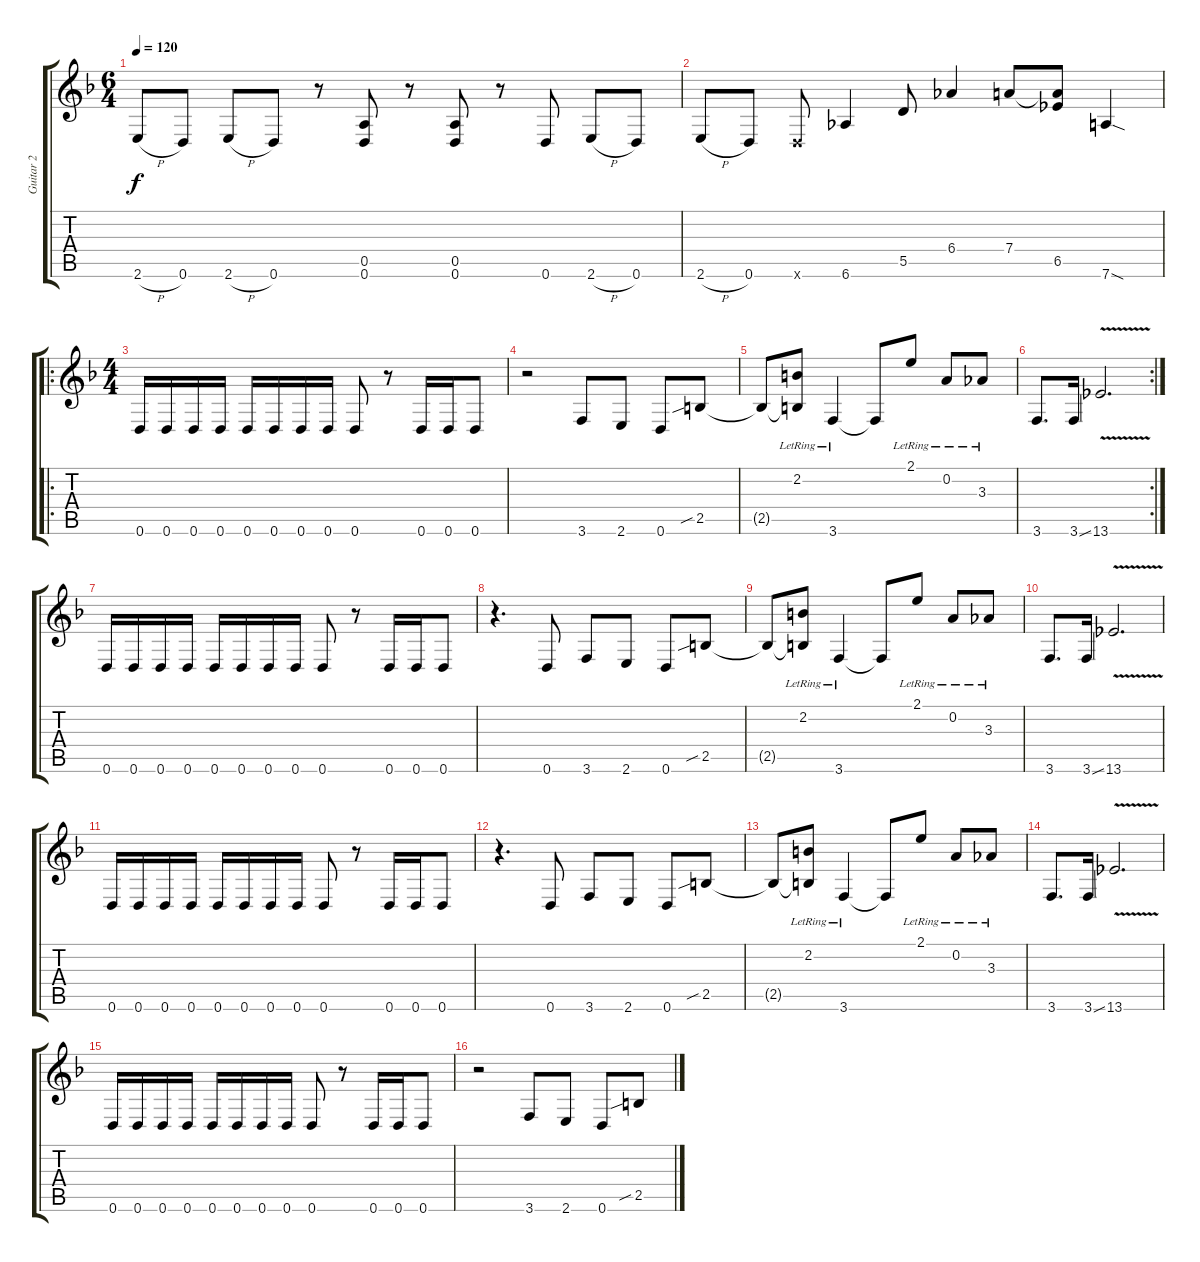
\track ("Guitar 2" "Guitar 2") {instrument distortionguitar}
\staff {score tabs}
\tuning (D4 A3 F3 D3 A2 D2) {hide}
\ts (6 4)
\tempo 120
\clef g2
\ks f
2.6{h}.8{dy f} 0.6.8 2.6{h}.8 0.6.8 r.8 (0.5 0.6).8 r.8 (0.5 0.6).8 r.8 0.6.8 2.6{h}.8 0.6.8 |
2.6{h}.8 0.6.8 0.6{x}.8 6.6.4 5.5.8 6.4.4 7.4.8 (7.4{t} 6.5).8 7.6{sod}.4 |
\ro
\ts (4 4)
0.6.16 0.6.16 0.6.16 0.6.16 0.6.16 0.6.16 0.6.16 0.6.16 0.6.8 r.8 0.6.16 0.6.16 0.6.8 |
r.2 3.6.8 2.6.8 0.6.8 2.5{sib}.8 |
2.5{t}.8 (2.2{lr} 2.5{t}).8 3.6{lr}.4 3.6{t}.8 2.1{lr}.8 0.2{lr}.8 3.3{lr}.8 |
\rc 2
3.6.8{d} 3.6{ss}.16 13.6{v}.2{d} |
0.6.16 0.6.16 0.6.16 0.6.16 0.6.16 0.6.16 0.6.16 0.6.16 0.6.8 r.8 0.6.16 0.6.16 0.6.8 |
r.4{d} 0.6.8 3.6.8 2.6.8 0.6.8 2.5{sib}.8 |
2.5{t}.8 (2.2{lr} 2.5{t}).8 3.6{lr}.4 3.6{t}.8 2.1{lr}.8 0.2{lr}.8 3.3{lr}.8 |
3.6.8{d} 3.6{ss}.16 13.6{v}.2{d} |
0.6.16 0.6.16 0.6.16 0.6.16 0.6.16 0.6.16 0.6.16 0.6.16 0.6.8 r.8 0.6.16 0.6.16 0.6.8 |
r.4{d} 0.6.8 3.6.8 2.6.8 0.6.8 2.5{sib}.8 |
2.5{t}.8 (2.2{lr} 2.5{t}).8 3.6{lr}.4 3.6{t}.8 2.1{lr}.8 0.2{lr}.8 3.3{lr}.8 |
3.6.8{d} 3.6{ss}.16 13.6{v}.2{d} |
0.6.16 0.6.16 0.6.16 0.6.16 0.6.16 0.6.16 0.6.16 0.6.16 0.6.8 r.8 0.6.16 0.6.16 0.6.8 |
r.2 3.6.8 2.6.8 0.6.8 2.5{sib}.8
